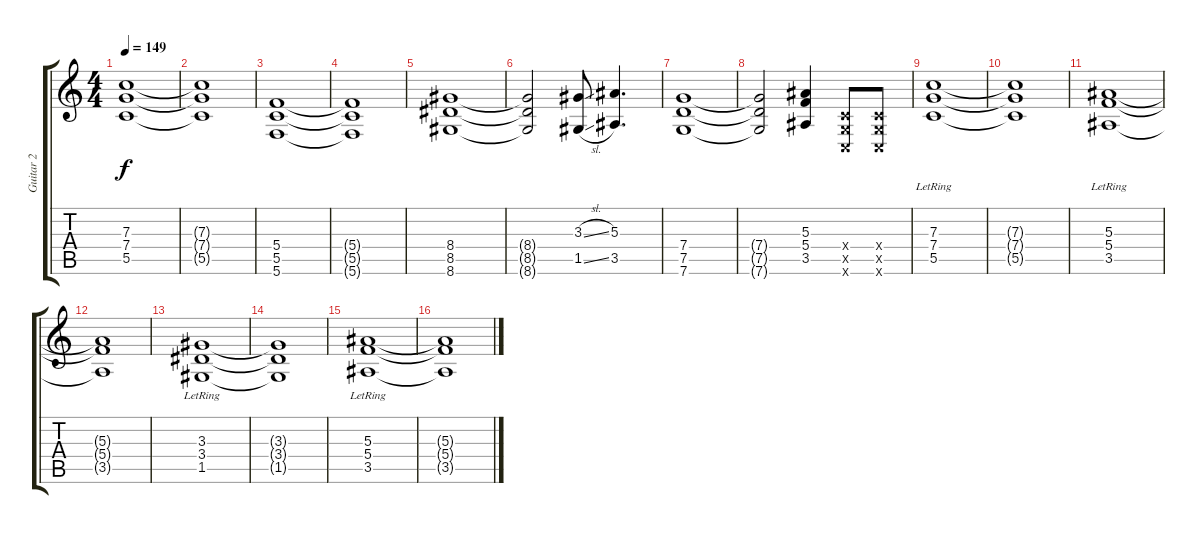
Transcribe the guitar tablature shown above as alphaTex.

\track ("Guitar 2" "Guitar 2") {instrument overdrivenguitar}
\staff {score tabs}
\tuning (D4 A3 F3 C3 G2 C2) {hide}
\ts (4 4)
\tempo 149
\clef g2
\ks c
(7.3 7.4 5.5).1{dy f} |
(7.3{t} 7.4{t} 5.5{t}).1 |
(5.4 5.5 5.6).1 |
(5.4{t} 5.5{t} 5.6{t}).1 |
(8.4 8.5 8.6).1 |
(8.4{t} 8.5{t} 8.6{t}).2 (3.3{sl} 1.5{sl}).8 (5.3 3.5).4{d} |
(7.4 7.5 7.6).1 |
(7.4{t} 7.5{t} 7.6{t}).2 (5.3 5.4 3.5).4 (0.4{x} 0.5{x} 0.6{x}).8 (0.4{x} 0.5{x} 0.6{x}).8 |
(7.3{lr} 7.4{lr} 5.5{lr}).1 |
(7.3{t} 7.4{t} 5.5{t}).1 |
(5.3{lr} 5.4{lr} 3.5{lr}).1 |
(5.3{t} 5.4{t} 3.5{t}).1 |
(3.3{lr} 3.4{lr} 1.5{lr}).1 |
(3.3{t} 3.4{t} 1.5{t}).1 |
(5.3{lr} 5.4{lr} 3.5{lr}).1 |
(5.3{t} 5.4{t} 3.5{t}).1
